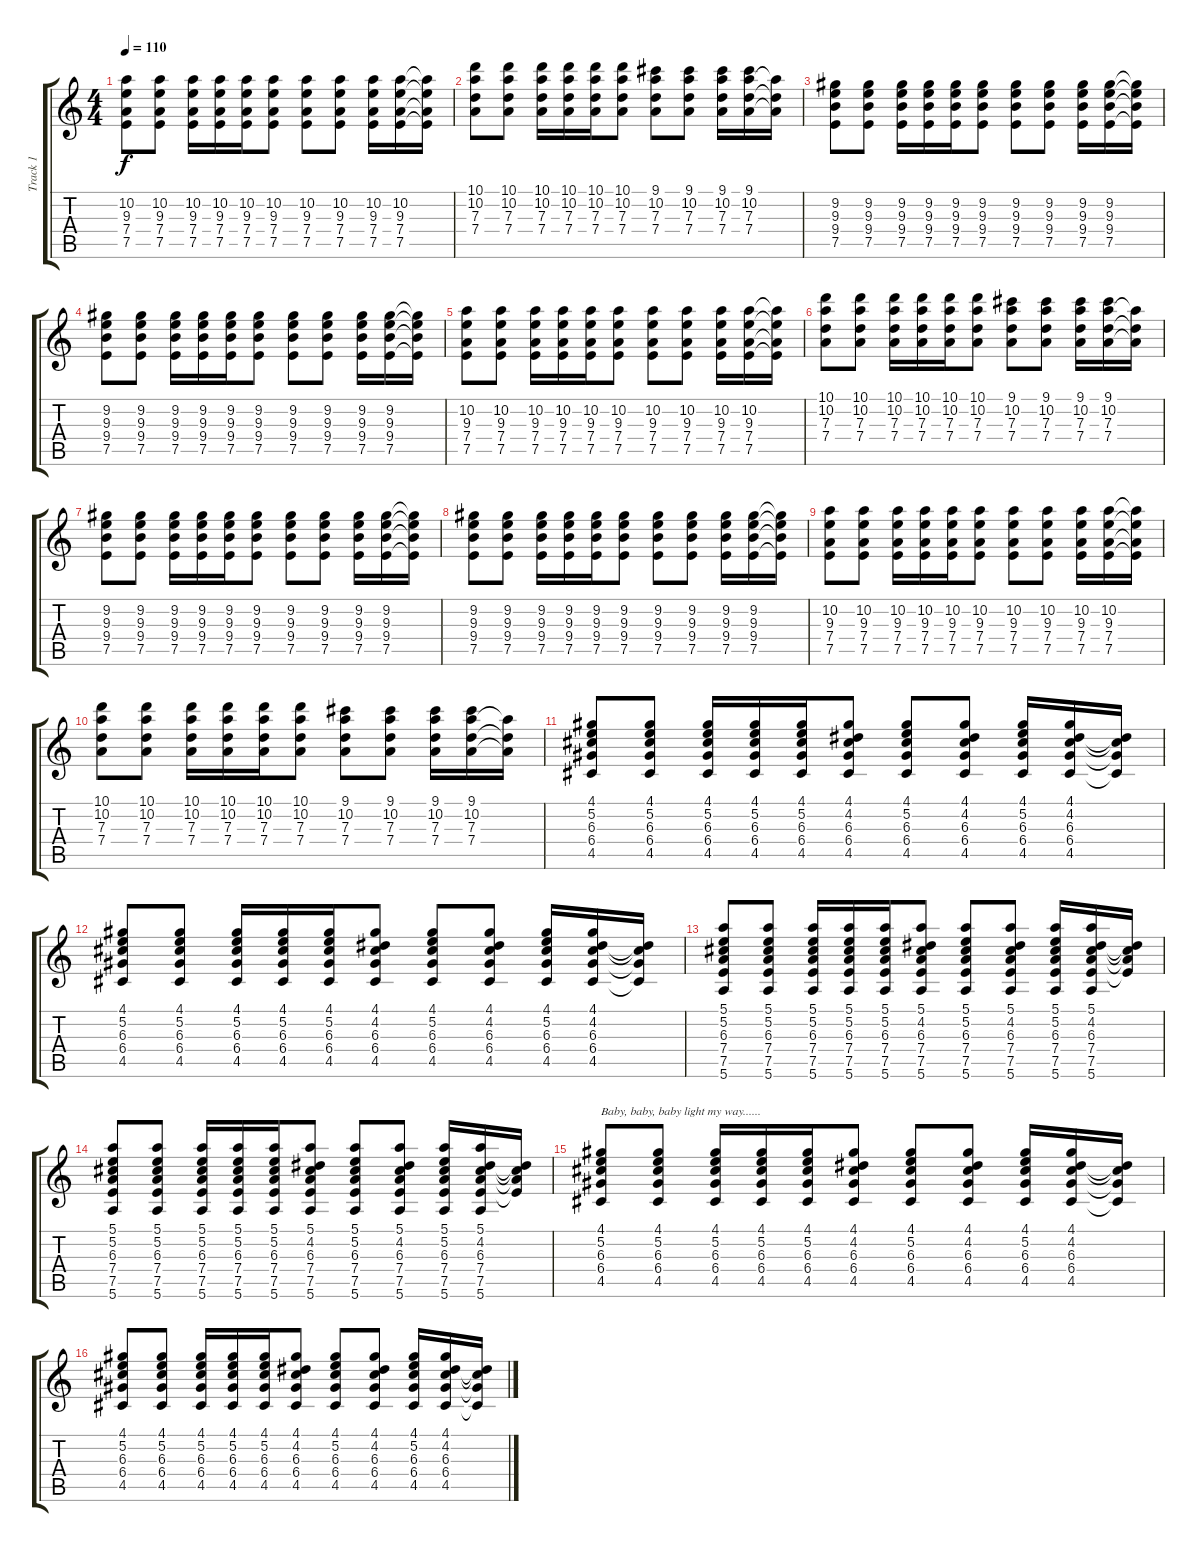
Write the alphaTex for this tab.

\track ("Track 1" "Track 1") {instrument acousticguitarsteel}
\staff {score tabs}
\tuning (E4 B3 G3 D3 A2 E2) {hide}
\ts (4 4)
\tempo 110
\clef g2
\ks c
(10.2 9.3 7.4 7.5).8{dy f} (10.2 9.3 7.4 7.5).8 (10.2 9.3 7.4 7.5).16 (10.2 9.3 7.4 7.5).16 (10.2 9.3 7.4 7.5).16 (10.2 9.3 7.4 7.5).8 (10.2 9.3 7.4 7.5).8 (10.2 9.3 7.4 7.5).8 (10.2 9.3 7.4 7.5).16 (10.2 9.3 7.4 7.5).16 (10.2{t} 9.3{t} 7.4{t} 7.5{t}).16 |
(10.1 10.2 7.3 7.4).8 (10.1 10.2 7.3 7.4).8 (10.1 10.2 7.3 7.4).16 (10.1 10.2 7.3 7.4).16 (10.1 10.2 7.3 7.4).16 (10.1 10.2 7.3 7.4).8 (9.1 10.2 7.3 7.4).8 (9.1 10.2 7.3 7.4).8 (9.1 10.2 7.3 7.4).16 (9.1 10.2 7.3 7.4).16 (10.2{t} 7.3{t} 7.4{t}).16 |
(9.2 9.3 9.4 7.5).8 (9.2 9.3 9.4 7.5).8 (9.2 9.3 9.4 7.5).16 (9.2 9.3 9.4 7.5).16 (9.2 9.3 9.4 7.5).16 (9.2 9.3 9.4 7.5).8 (9.2 9.3 9.4 7.5).8 (9.2 9.3 9.4 7.5).8 (9.2 9.3 9.4 7.5).16 (9.2 9.3 9.4 7.5).16 (9.2{t} 9.3{t} 9.4{t} 7.5{t}).16 |
(9.2 9.3 9.4 7.5).8 (9.2 9.3 9.4 7.5).8 (9.2 9.3 9.4 7.5).16 (9.2 9.3 9.4 7.5).16 (9.2 9.3 9.4 7.5).16 (9.2 9.3 9.4 7.5).8 (9.2 9.3 9.4 7.5).8 (9.2 9.3 9.4 7.5).8 (9.2 9.3 9.4 7.5).16 (9.2 9.3 9.4 7.5).16 (9.2{t} 9.3{t} 9.4{t} 7.5{t}).16 |
(10.2 9.3 7.4 7.5).8 (10.2 9.3 7.4 7.5).8 (10.2 9.3 7.4 7.5).16 (10.2 9.3 7.4 7.5).16 (10.2 9.3 7.4 7.5).16 (10.2 9.3 7.4 7.5).8 (10.2 9.3 7.4 7.5).8 (10.2 9.3 7.4 7.5).8 (10.2 9.3 7.4 7.5).16 (10.2 9.3 7.4 7.5).16 (10.2{t} 9.3{t} 7.4{t} 7.5{t}).16 |
(10.1 10.2 7.3 7.4).8 (10.1 10.2 7.3 7.4).8 (10.1 10.2 7.3 7.4).16 (10.1 10.2 7.3 7.4).16 (10.1 10.2 7.3 7.4).16 (10.1 10.2 7.3 7.4).8 (9.1 10.2 7.3 7.4).8 (9.1 10.2 7.3 7.4).8 (9.1 10.2 7.3 7.4).16 (9.1 10.2 7.3 7.4).16 (10.2{t} 7.3{t} 7.4{t}).16 |
(9.2 9.3 9.4 7.5).8 (9.2 9.3 9.4 7.5).8 (9.2 9.3 9.4 7.5).16 (9.2 9.3 9.4 7.5).16 (9.2 9.3 9.4 7.5).16 (9.2 9.3 9.4 7.5).8 (9.2 9.3 9.4 7.5).8 (9.2 9.3 9.4 7.5).8 (9.2 9.3 9.4 7.5).16 (9.2 9.3 9.4 7.5).16 (9.2{t} 9.3{t} 9.4{t} 7.5{t}).16 |
(9.2 9.3 9.4 7.5).8 (9.2 9.3 9.4 7.5).8 (9.2 9.3 9.4 7.5).16 (9.2 9.3 9.4 7.5).16 (9.2 9.3 9.4 7.5).16 (9.2 9.3 9.4 7.5).8 (9.2 9.3 9.4 7.5).8 (9.2 9.3 9.4 7.5).8 (9.2 9.3 9.4 7.5).16 (9.2 9.3 9.4 7.5).16 (9.2{t} 9.3{t} 9.4{t} 7.5{t}).16 |
(10.2 9.3 7.4 7.5).8 (10.2 9.3 7.4 7.5).8 (10.2 9.3 7.4 7.5).16 (10.2 9.3 7.4 7.5).16 (10.2 9.3 7.4 7.5).16 (10.2 9.3 7.4 7.5).8 (10.2 9.3 7.4 7.5).8 (10.2 9.3 7.4 7.5).8 (10.2 9.3 7.4 7.5).16 (10.2 9.3 7.4 7.5).16 (10.2{t} 9.3{t} 7.4{t} 7.5{t}).16 |
(10.1 10.2 7.3 7.4).8 (10.1 10.2 7.3 7.4).8 (10.1 10.2 7.3 7.4).16 (10.1 10.2 7.3 7.4).16 (10.1 10.2 7.3 7.4).16 (10.1 10.2 7.3 7.4).8 (9.1 10.2 7.3 7.4).8 (9.1 10.2 7.3 7.4).8 (9.1 10.2 7.3 7.4).16 (9.1 10.2 7.3 7.4).16 (10.2{t} 7.3{t} 7.4{t}).16 |
(4.1 5.2 6.3 6.4 4.5).8 (4.1 5.2 6.3 6.4 4.5).8 (4.1 5.2 6.3 6.4 4.5).16 (4.1 5.2 6.3 6.4 4.5).16 (4.1 5.2 6.3 6.4 4.5).16 (4.1 4.2 6.3 6.4 4.5).8 (4.1 5.2 6.3 6.4 4.5).8 (4.1 4.2 6.3 6.4 4.5).8 (4.1 5.2 6.3 6.4 4.5).16 (4.1 4.2 6.3 6.4 4.5).16 (4.2{t} 6.3{t} 6.4{t} 4.5{t}).16 |
(4.1 5.2 6.3 6.4 4.5).8 (4.1 5.2 6.3 6.4 4.5).8 (4.1 5.2 6.3 6.4 4.5).16 (4.1 5.2 6.3 6.4 4.5).16 (4.1 5.2 6.3 6.4 4.5).16 (4.1 4.2 6.3 6.4 4.5).8 (4.1 5.2 6.3 6.4 4.5).8 (4.1 4.2 6.3 6.4 4.5).8 (4.1 5.2 6.3 6.4 4.5).16 (4.1 4.2 6.3 6.4 4.5).16 (4.2{t} 6.3{t} 6.4{t} 4.5{t}).16 |
(5.1 5.2 6.3 7.4 7.5 5.6).8 (5.1 5.2 6.3 7.4 7.5 5.6).8 (5.1 5.2 6.3 7.4 7.5 5.6).16 (5.1 5.2 6.3 7.4 7.5 5.6).16 (5.1 5.2 6.3 7.4 7.5 5.6).16 (5.1 4.2 6.3 7.4 7.5 5.6).8 (5.1 5.2 6.3 7.4 7.5 5.6).8 (5.1 4.2 6.3 7.4 7.5 5.6).8 (5.1 5.2 6.3 7.4 7.5 5.6).16 (5.1 4.2 6.3 7.4 7.5 5.6).16 (4.2{t} 6.3{t} 7.4{t} 7.5{t}).16 |
(5.1 5.2 6.3 7.4 7.5 5.6).8 (5.1 5.2 6.3 7.4 7.5 5.6).8 (5.1 5.2 6.3 7.4 7.5 5.6).16 (5.1 5.2 6.3 7.4 7.5 5.6).16 (5.1 5.2 6.3 7.4 7.5 5.6).16 (5.1 4.2 6.3 7.4 7.5 5.6).8 (5.1 5.2 6.3 7.4 7.5 5.6).8 (5.1 4.2 6.3 7.4 7.5 5.6).8 (5.1 5.2 6.3 7.4 7.5 5.6).16 (5.1 4.2 6.3 7.4 7.5 5.6).16 (4.2{t} 6.3{t} 7.4{t} 7.5{t}).16 |
(4.1 5.2 6.3 6.4 4.5).8{txt "Baby, baby, baby light my way......"} (4.1 5.2 6.3 6.4 4.5).8 (4.1 5.2 6.3 6.4 4.5).16 (4.1 5.2 6.3 6.4 4.5).16 (4.1 5.2 6.3 6.4 4.5).16 (4.1 4.2 6.3 6.4 4.5).8 (4.1 5.2 6.3 6.4 4.5).8 (4.1 4.2 6.3 6.4 4.5).8 (4.1 5.2 6.3 6.4 4.5).16 (4.1 4.2 6.3 6.4 4.5).16 (4.2{t} 6.3{t} 6.4{t} 4.5{t}).16 |
(4.1 5.2 6.3 6.4 4.5).8 (4.1 5.2 6.3 6.4 4.5).8 (4.1 5.2 6.3 6.4 4.5).16 (4.1 5.2 6.3 6.4 4.5).16 (4.1 5.2 6.3 6.4 4.5).16 (4.1 4.2 6.3 6.4 4.5).8 (4.1 5.2 6.3 6.4 4.5).8 (4.1 4.2 6.3 6.4 4.5).8 (4.1 5.2 6.3 6.4 4.5).16 (4.1 4.2 6.3 6.4 4.5).16 (4.2{t} 6.3{t} 6.4{t} 4.5{t}).16
